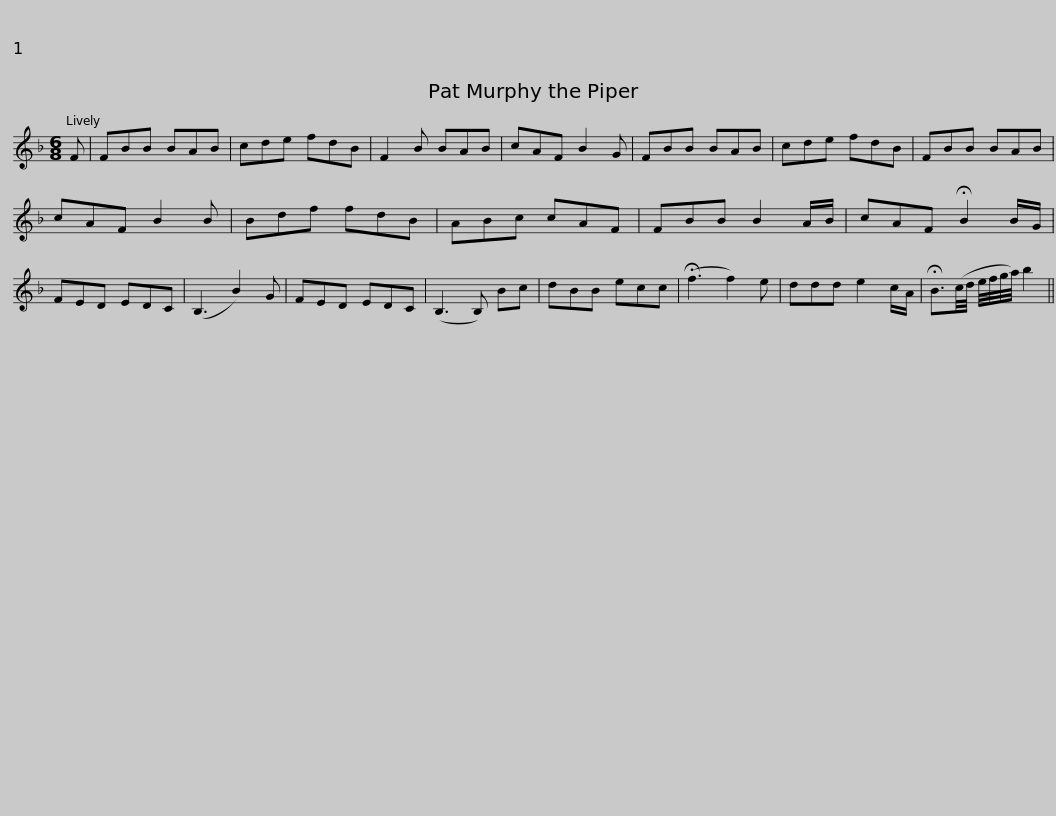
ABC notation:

X:1
L:1/8
M:6/8
I:linebreak $
K:F
V:1 treble
V:1
 F | FBB BAB | cde fdB | F2 B BAB | cAF B2 G | %5
 FBB BAB | cde fdB | FBB BAB |$ cAF B2 B | Bdf fdB | %10
 ABc cAF | FBB B2 A/B/ | cAF !fermata!B2 B/G/ | FED EDC | (B,3 B2) G | %15
 FED EDC |$ (B,3 B,) Bc | dBB ecc | (!fermata!f3 f2) e | ddd e2 c/A/ | %20
 !fermata!B3/2(c/4d/4 e/4f/4g/4a/4) b2 || %21
